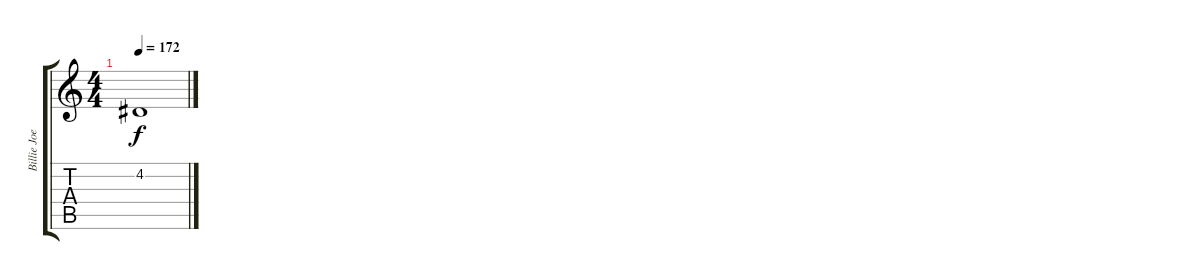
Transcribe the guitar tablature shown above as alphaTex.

\track ("Billie Joe - Vocal" "Billie Joe") {instrument lead1square}
\staff {score tabs}
\tuning (E4 B3 G3 D3 A2 E2) {hide}
\ts (4 4)
\tempo 172
\clef g2
\ks c
4.2.1{dy f}
